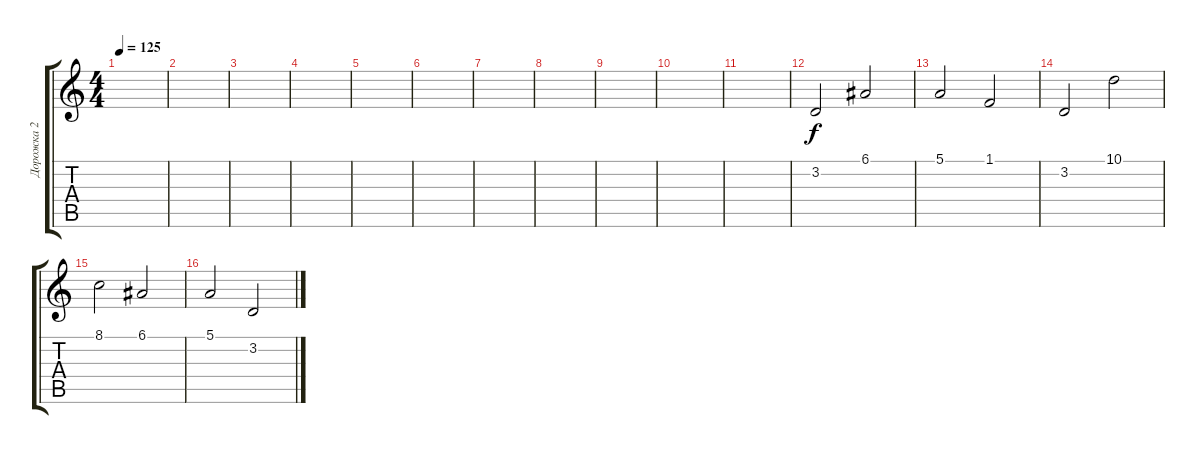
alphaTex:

\track ("Дорожка 2" "Дорожка 2") {instrument pad8sweep}
\staff {score tabs}
\tuning (E4 B3 G3 D3 A2 E2) {hide}
\ts (4 4)
\tempo 125
\clef g2
\ks c
|
|
|
|
|
|
|
|
|
|
|
3.2.2 6.1.2 |
5.1.2 1.1.2 |
3.2.2 10.1.2 |
8.1.2 6.1.2 |
5.1.2 3.2.2
